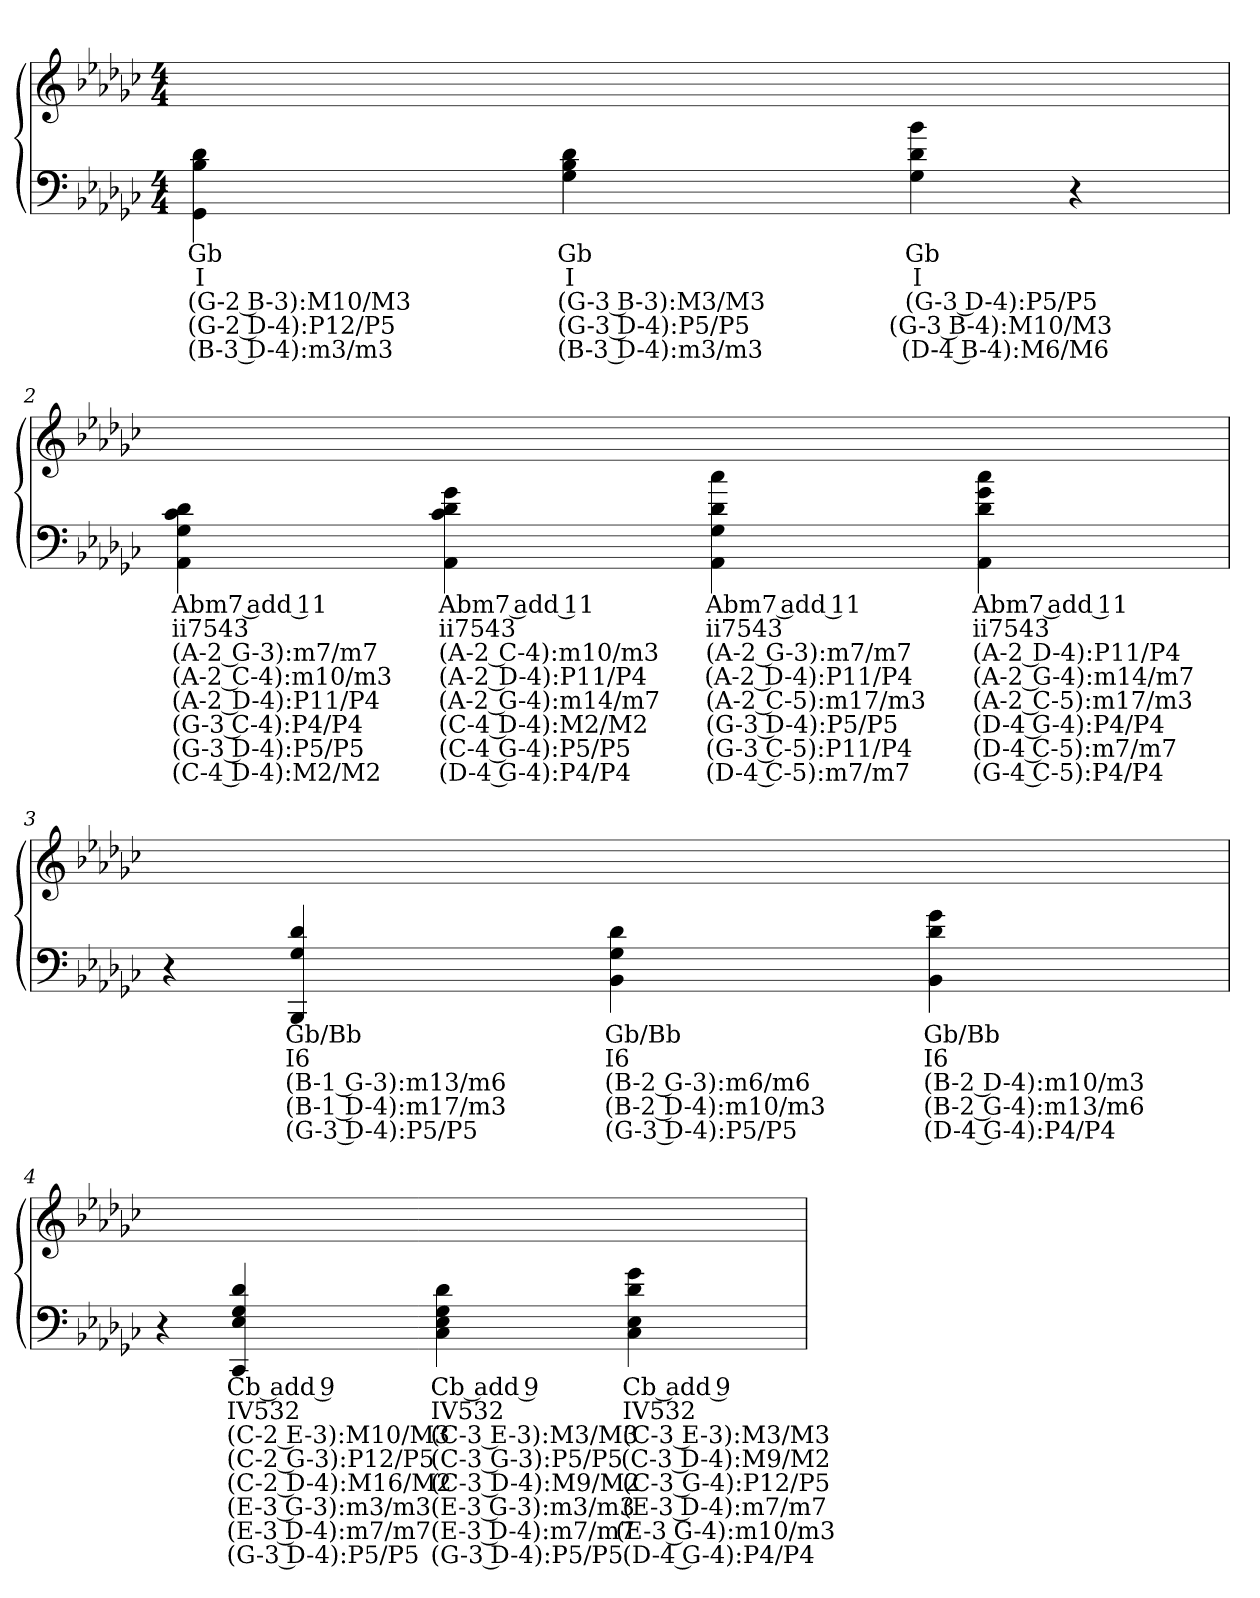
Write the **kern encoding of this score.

**kern	**text	**text	**text	**text	**text	**text	**text	**text	**kern
*part2	*part2	*part2	*part2	*part2	*part2	*part2	*part2	*part2	*part1
*staff2	*staff2	*staff2	*staff2	*staff2	*staff2	*staff2	*staff2	*staff2	*staff1
*clefF4	*	*	*	*	*	*	*	*	*clefG2
*k[b-e-a-d-g-c-]	*	*	*	*	*	*	*	*	*k[b-e-a-d-g-c-]
*G-:	*	*	*	*	*	*	*	*	*G-:
*M4/4	*	*	*	*	*	*	*	*	*M4/4
*MM60	*	*	*	*	*	*	*	*	*MM60
=1	=1	=1	=1	=1	=1	=1	=1	=1	=1
4GG- 4B- 4d-	Gb	I	(G-2 B-3):M10/M3	(G-2 D-4):P12/P5	(B-3 D-4):m3/m3	.	.	.	1ryy
4G- 4B- 4d-	Gb	I	(G-3 B-3):M3/M3	(G-3 D-4):P5/P5	(B-3 D-4):m3/m3	.	.	.	.
4G- 4d- 4b-	Gb	I	(G-3 D-4):P5/P5	(G-3 B-4):M10/M3	(D-4 B-4):M6/M6	.	.	.	.
4r	.	.	.	.	.	.	.	.	.
=2	=2	=2	=2	=2	=2	=2	=2	=2	=2
4AA- 4G- 4c- 4d-	Abm7 add 11	ii7543	(A-2 G-3):m7/m7	(A-2 C-4):m10/m3	(A-2 D-4):P11/P4	(G-3 C-4):P4/P4	(G-3 D-4):P5/P5	(C-4 D-4):M2/M2	1ryy
4AA- 4c- 4d- 4g-	Abm7 add 11	ii7543	(A-2 C-4):m10/m3	(A-2 D-4):P11/P4	(A-2 G-4):m14/m7	(C-4 D-4):M2/M2	(C-4 G-4):P5/P5	(D-4 G-4):P4/P4	.
4AA- 4G- 4d- 4cc-	Abm7 add 11	ii7543	(A-2 G-3):m7/m7	(A-2 D-4):P11/P4	(A-2 C-5):m17/m3	(G-3 D-4):P5/P5	(G-3 C-5):P11/P4	(D-4 C-5):m7/m7	.
4AA- 4d- 4g- 4cc-	Abm7 add 11	ii7543	(A-2 D-4):P11/P4	(A-2 G-4):m14/m7	(A-2 C-5):m17/m3	(D-4 G-4):P4/P4	(D-4 C-5):m7/m7	(G-4 C-5):P4/P4	.
=3	=3	=3	=3	=3	=3	=3	=3	=3	=3
4r	.	.	.	.	.	.	.	.	1ryy
4BBB- 4G- 4d-	Gb/Bb	I6	(B-1 G-3):m13/m6	(B-1 D-4):m17/m3	(G-3 D-4):P5/P5	.	.	.	.
4BB- 4G- 4d-	Gb/Bb	I6	(B-2 G-3):m6/m6	(B-2 D-4):m10/m3	(G-3 D-4):P5/P5	.	.	.	.
4BB- 4d- 4g-	Gb/Bb	I6	(B-2 D-4):m10/m3	(B-2 G-4):m13/m6	(D-4 G-4):P4/P4	.	.	.	.
=4	=4	=4	=4	=4	=4	=4	=4	=4	=4
4r	.	.	.	.	.	.	.	.	1ryy
4CC- 4E- 4G- 4d-	Cb add 9	IV532	(C-2 E-3):M10/M3	(C-2 G-3):P12/P5	(C-2 D-4):M16/M2	(E-3 G-3):m3/m3	(E-3 D-4):m7/m7	(G-3 D-4):P5/P5	.
4C- 4E- 4G- 4d-	Cb add 9	IV532	(C-3 E-3):M3/M3	(C-3 G-3):P5/P5	(C-3 D-4):M9/M2	(E-3 G-3):m3/m3	(E-3 D-4):m7/m7	(G-3 D-4):P5/P5	.
4C- 4E- 4d- 4g-	Cb add 9	IV532	(C-3 E-3):M3/M3	(C-3 D-4):M9/M2	(C-3 G-4):P12/P5	(E-3 D-4):m7/m7	(E-3 G-4):m10/m3	(D-4 G-4):P4/P4	.
=	=	=	=	=	=	=	=	=	=
*-	*-	*-	*-	*-	*-	*-	*-	*-	*-
